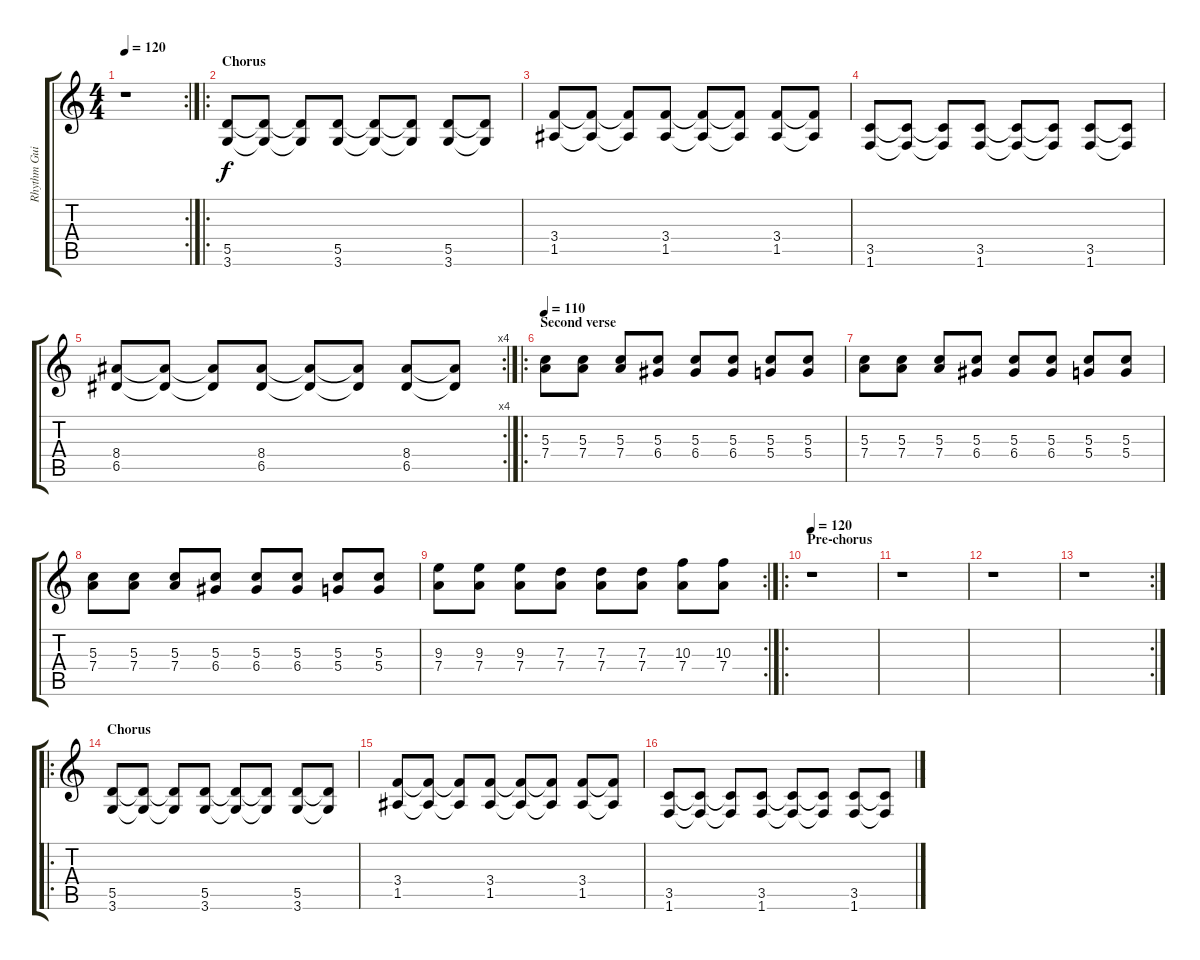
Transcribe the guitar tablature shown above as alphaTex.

\track ("Rhythm Guitar" "Rhythm Gui") {instrument distortionguitar}
\staff {score tabs}
\tuning (E4 B3 G3 D3 A2 E2) {hide}
\rc 2
\ts (4 4)
\tempo 120
\clef g2
\ks c
r.1{dy f} |
\ro
\section ("" "Chorus")
(5.5 3.6).8 (5.5{t} 3.6{t}).8 (5.5{t} 3.6{t}).8 (5.5 3.6).8 (5.5{t} 3.6{t}).8 (5.5{t} 3.6{t}).8 (5.5 3.6).8 (5.5{t} 3.6{t}).8 |
(3.4 1.5).8 (3.4{t} 1.5{t}).8 (3.4{t} 1.5{t}).8 (3.4 1.5).8 (3.4{t} 1.5{t}).8 (3.4{t} 1.5{t}).8 (3.4 1.5).8 (3.4{t} 1.5{t}).8 |
(3.5 1.6).8 (3.5{t} 1.6{t}).8 (3.5{t} 1.6{t}).8 (3.5 1.6).8 (3.5{t} 1.6{t}).8 (3.5{t} 1.6{t}).8 (3.5 1.6).8 (3.5{t} 1.6{t}).8 |
\rc 4
(8.4 6.5).8 (8.4{t} 6.5{t}).8 (8.4{t} 6.5{t}).8 (8.4 6.5).8 (8.4{t} 6.5{t}).8 (8.4{t} 6.5{t}).8 (8.4 6.5).8 (8.4{t} 6.5{t}).8 |
\ro
\section ("" "Second verse")
\tempo 110
(5.3 7.4).8 (5.3 7.4).8 (5.3 7.4).8 (5.3 6.4).8 (5.3 6.4).8 (5.3 6.4).8 (5.3 5.4).8 (5.3 5.4).8 |
(5.3 7.4).8 (5.3 7.4).8 (5.3 7.4).8 (5.3 6.4).8 (5.3 6.4).8 (5.3 6.4).8 (5.3 5.4).8 (5.3 5.4).8 |
(5.3 7.4).8 (5.3 7.4).8 (5.3 7.4).8 (5.3 6.4).8 (5.3 6.4).8 (5.3 6.4).8 (5.3 5.4).8 (5.3 5.4).8 |
\rc 2
(9.3 7.4).8 (9.3 7.4).8 (9.3 7.4).8 (7.3 7.4).8 (7.3 7.4).8 (7.3 7.4).8 (10.3 7.4).8 (10.3 7.4).8 |
\ro
\section ("" "Pre-chorus")
\tempo 120
r.1 |
r.1 |
r.1 |
\rc 2
r.1 |
\ro
\section ("" "Chorus")
(5.5 3.6).8 (5.5{t} 3.6{t}).8 (5.5{t} 3.6{t}).8 (5.5 3.6).8 (5.5{t} 3.6{t}).8 (5.5{t} 3.6{t}).8 (5.5 3.6).8 (5.5{t} 3.6{t}).8 |
(3.4 1.5).8 (3.4{t} 1.5{t}).8 (3.4{t} 1.5{t}).8 (3.4 1.5).8 (3.4{t} 1.5{t}).8 (3.4{t} 1.5{t}).8 (3.4 1.5).8 (3.4{t} 1.5{t}).8 |
(3.5 1.6).8 (3.5{t} 1.6{t}).8 (3.5{t} 1.6{t}).8 (3.5 1.6).8 (3.5{t} 1.6{t}).8 (3.5{t} 1.6{t}).8 (3.5 1.6).8 (3.5{t} 1.6{t}).8
